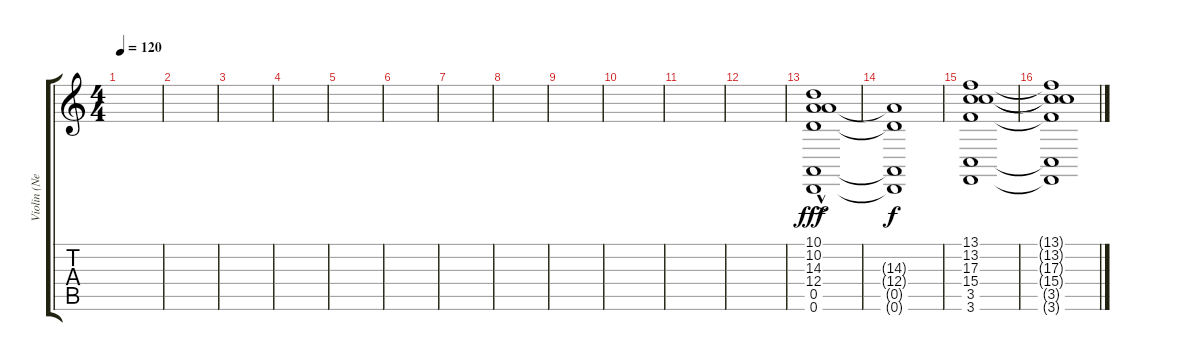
\track ("Violin (Neufeld/Pallett)" "Violin (Ne") {instrument stringensemble1}
\staff {score tabs}
\tuning (E4 B3 G3 D3 A2 D2) {hide}
\ts (4 4)
\tempo 120
\clef g2
\ks c
|
|
|
|
|
|
|
|
|
|
|
|
(10.1 10.2 14.3 12.4{hac} 0.5{ac} 0.6{hac}).1{dy fff} |
(14.3{t} 12.4{t} 0.5{t} 0.6{t}).1{dy f} |
(13.1 13.2 17.3 15.4 3.5 3.6).1 |
(13.1{t} 13.2{t} 17.3{t} 15.4{t} 3.5{t} 3.6{t}).1
